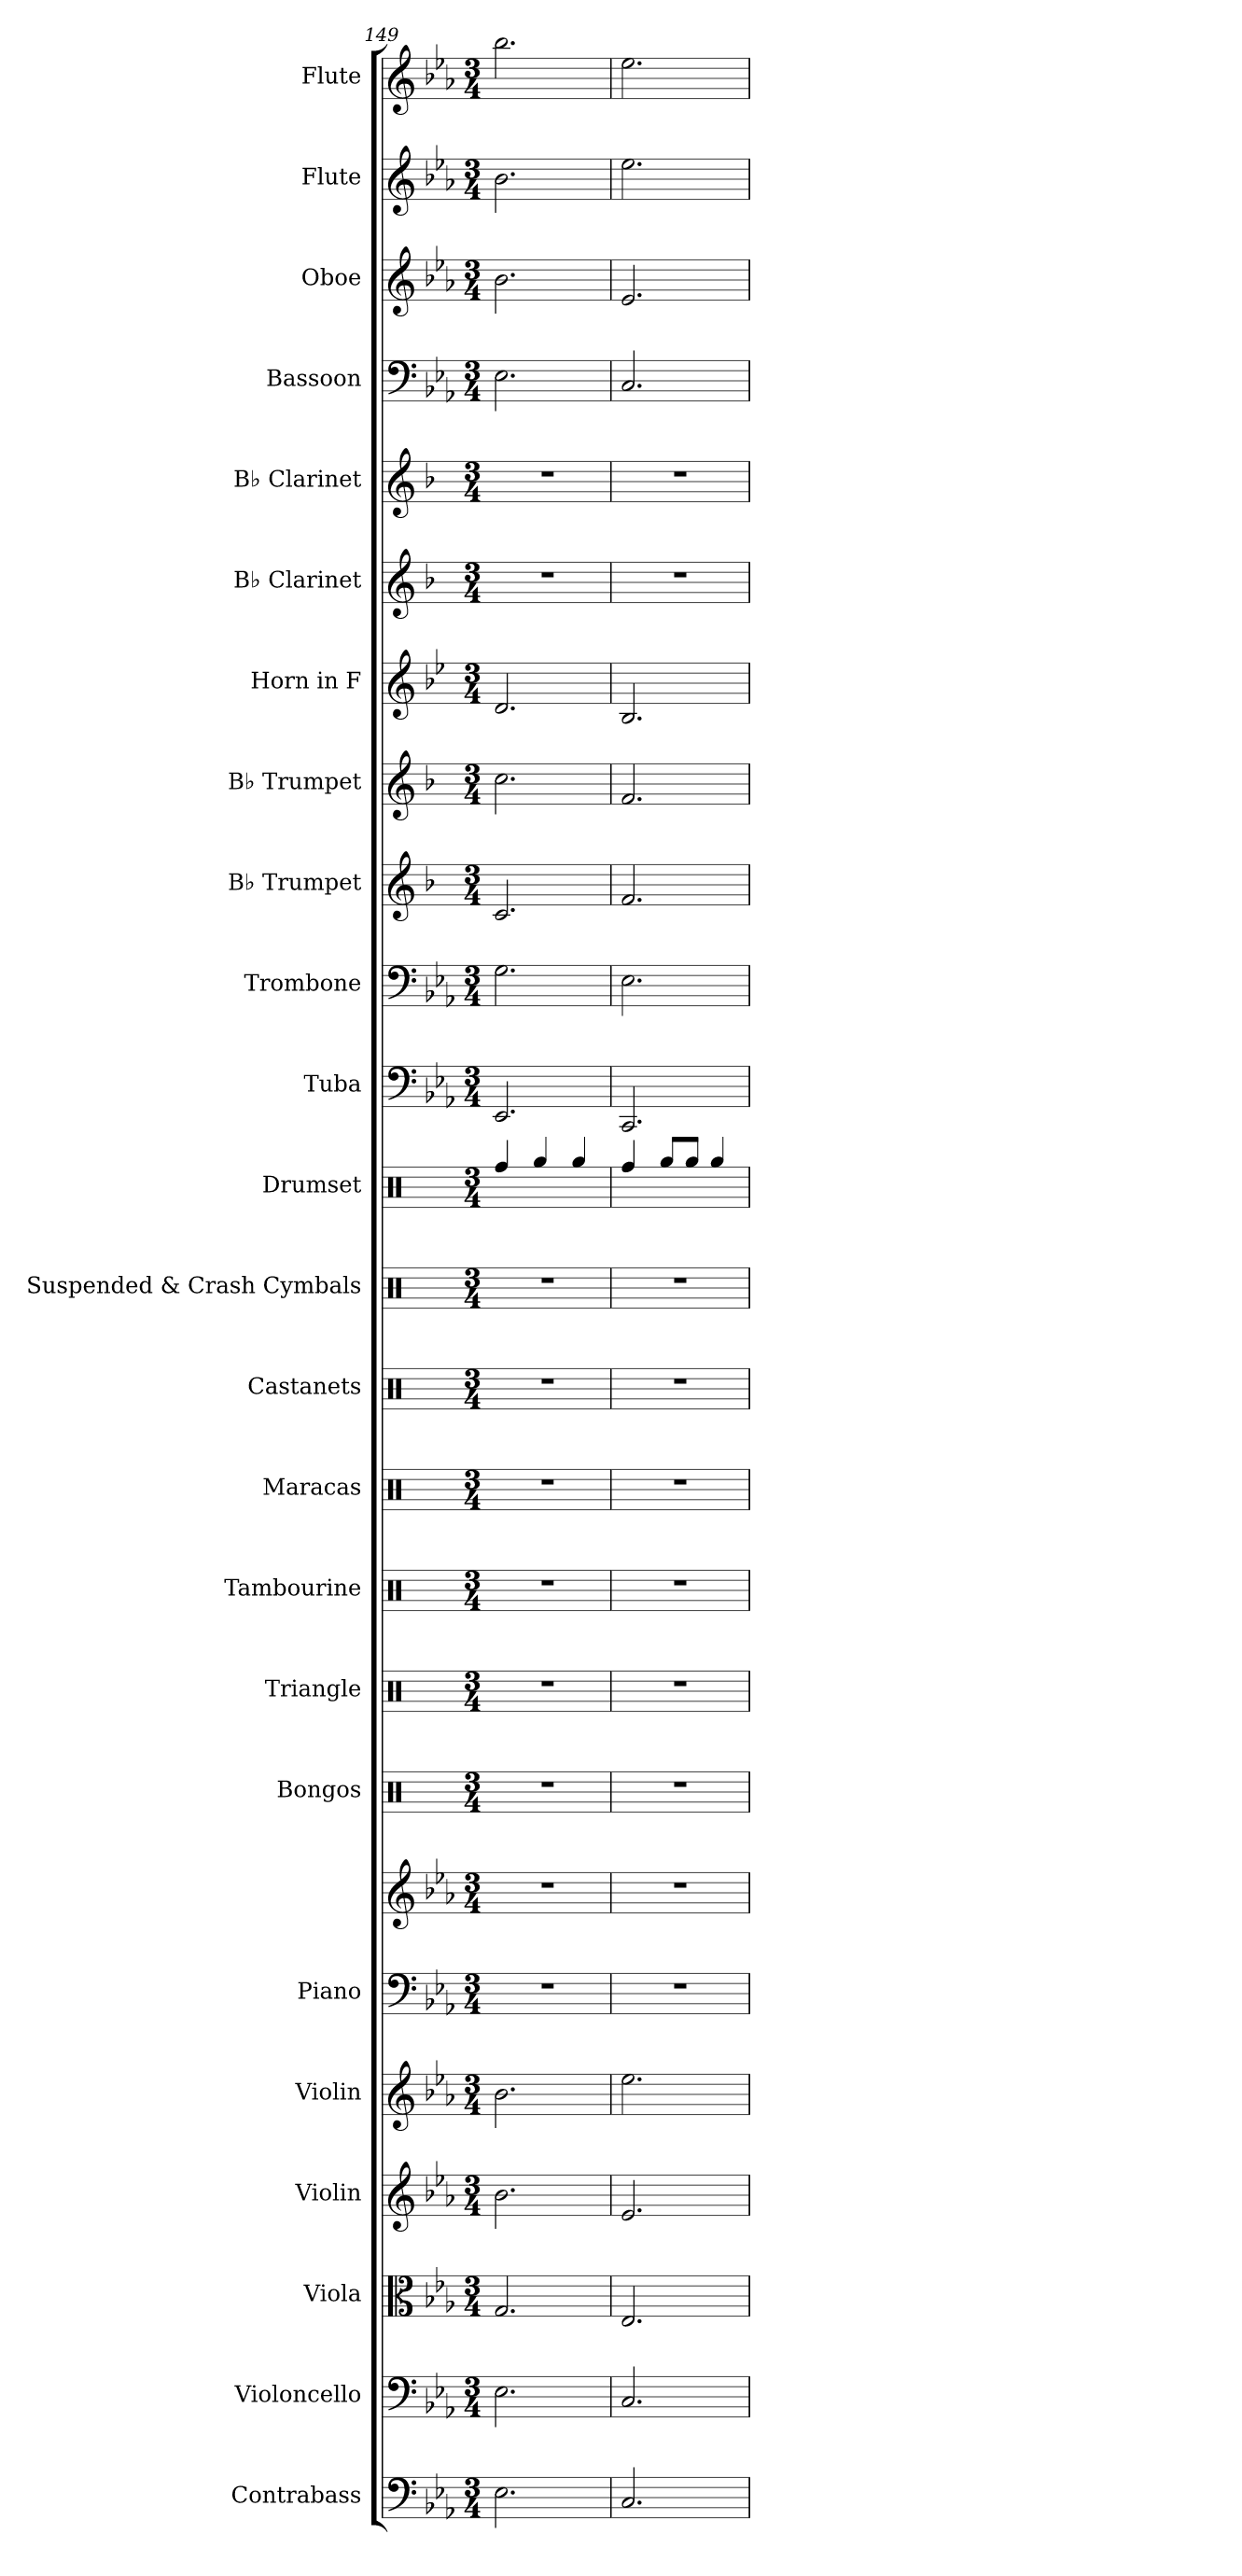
**kern	**kern	**kern	**kern	**kern	**kern	**kern	**kern	**kern	**kern	**kern	**kern	**kern	**kern	**kern	**kern	**kern	**kern	**kern	**kern	**kern	**kern	**kern	**kern	**kern
*part24	*part23	*part22	*part21	*part20	*part19	*part19	*part18	*part17	*part16	*part15	*part14	*part13	*part12	*part11	*part10	*part9	*part8	*part7	*part6	*part5	*part4	*part3	*part2	*part1
*staff25	*staff24	*staff23	*staff22	*staff21	*staff20	*staff19	*staff18	*staff17	*staff16	*staff15	*staff14	*staff13	*staff12	*staff11	*staff10	*staff9	*staff8	*staff7	*staff6	*staff5	*staff4	*staff3	*staff2	*staff1
*I"Contrabass	*I"Violoncello	*I"Viola	*I"Violin	*I"Violin	*I"Piano	*	*I"Bongos	*I"Triangle	*I"Tambourine	*I"Maracas	*I"Castanets	*I"Suspended &amp; Crash Cymbals	*I"Drumset	*I"Tuba	*I"Trombone	*I"B♭ Trumpet	*I"B♭ Trumpet	*I"Horn in F	*I"B♭ Clarinet	*I"B♭ Clarinet	*I"Bassoon	*I"Oboe	*I"Flute	*I"Flute
*I'Cb.	*I'Vc.	*I'Vla.	*I'Vln.	*I'Vln.	*I'Pno.	*	*I'Bon.	*I'Trgl.	*I'Tamb.	*I'Mrcs.	*I'Cst.	*I'Cym.	*I'D. Set	*I'Tba.	*I'Tbn.	*I'B♭ Tpt.	*I'B♭ Tpt.	*	*I'B♭ Cl.	*I'B♭ Cl.	*I'Bsn.	*I'Ob.	*I'Fl.	*I'Fl.
*clefF4	*clefF4	*clefC3	*clefG2	*clefG2	*clefF4	*clefG2	*clefX	*clefX	*clefX	*clefX	*clefX	*clefX	*clefX	*clefF4	*clefF4	*clefG2	*clefG2	*clefG2	*clefG2	*clefG2	*clefF4	*clefG2	*clefG2	*clefG2
*ITrd7c12	*	*	*	*	*	*	*	*	*	*	*	*	*	*	*	*ITrd1c2	*ITrd1c2	*ITrd4c7	*ITrd1c2	*ITrd1c2	*	*	*	*
*k[b-e-a-]	*k[b-e-a-]	*k[b-e-a-]	*k[b-e-a-]	*k[b-e-a-]	*k[b-e-a-]	*k[b-e-a-]	*k[]	*k[]	*k[]	*k[]	*k[]	*k[]	*k[]	*k[b-e-a-]	*k[b-e-a-]	*k[b-e-a-]	*k[b-e-a-]	*k[b-e-a-]	*k[b-e-a-]	*k[b-e-a-]	*k[b-e-a-]	*k[b-e-a-]	*k[b-e-a-]	*k[b-e-a-]
*M3/4	*M3/4	*M3/4	*M3/4	*M3/4	*M3/4	*M3/4	*M3/4	*M3/4	*M3/4	*M3/4	*M3/4	*M3/4	*M3/4	*M3/4	*M3/4	*M3/4	*M3/4	*M3/4	*M3/4	*M3/4	*M3/4	*M3/4	*M3/4	*M3/4
=149	=149	=149	=149	=149	=149	=149	=149	=149	=149	=149	=149	=149	=149	=149	=149	=149	=149	=149	=149	=149	=149	=149	=149	=149
2.EE-\	2.E-\	2.G/	2.b-\	2.b-\	2.r	2.r	2.r	2.r	2.r	2.r	2.r	2.r	4Rff/	2.EE-/	2.G\	2.B-/	2.b-\	2.G/	2.r	2.r	2.E-\	2.b-\	2.b-\	2.bb-\
.	.	.	.	.	.	.	.	.	.	.	.	.	4Rgg/	.	.	.	.	.	.	.	.	.	.	.
.	.	.	.	.	.	.	.	.	.	.	.	.	4Rgg/	.	.	.	.	.	.	.	.	.	.	.
=150	=150	=150	=150	=150	=150	=150	=150	=150	=150	=150	=150	=150	=150	=150	=150	=150	=150	=150	=150	=150	=150	=150	=150	=150
2.CC/	2.C/	2.E-/	2.e-/	2.ee-\	2.r	2.r	2.r	2.r	2.r	2.r	2.r	2.r	4Rff/	2.CC/	2.E-\	2.e-/	2.e-/	2.E-/	2.r	2.r	2.C/	2.e-/	2.ee-\	2.ee-\
.	.	.	.	.	.	.	.	.	.	.	.	.	8Rgg/L	.	.	.	.	.	.	.	.	.	.	.
.	.	.	.	.	.	.	.	.	.	.	.	.	8Rgg/J	.	.	.	.	.	.	.	.	.	.	.
.	.	.	.	.	.	.	.	.	.	.	.	.	4Rgg/	.	.	.	.	.	.	.	.	.	.	.
=	=	=	=	=	=	=	=	=	=	=	=	=	=	=	=	=	=	=	=	=	=	=	=	=
*-	*-	*-	*-	*-	*-	*-	*-	*-	*-	*-	*-	*-	*-	*-	*-	*-	*-	*-	*-	*-	*-	*-	*-	*-
